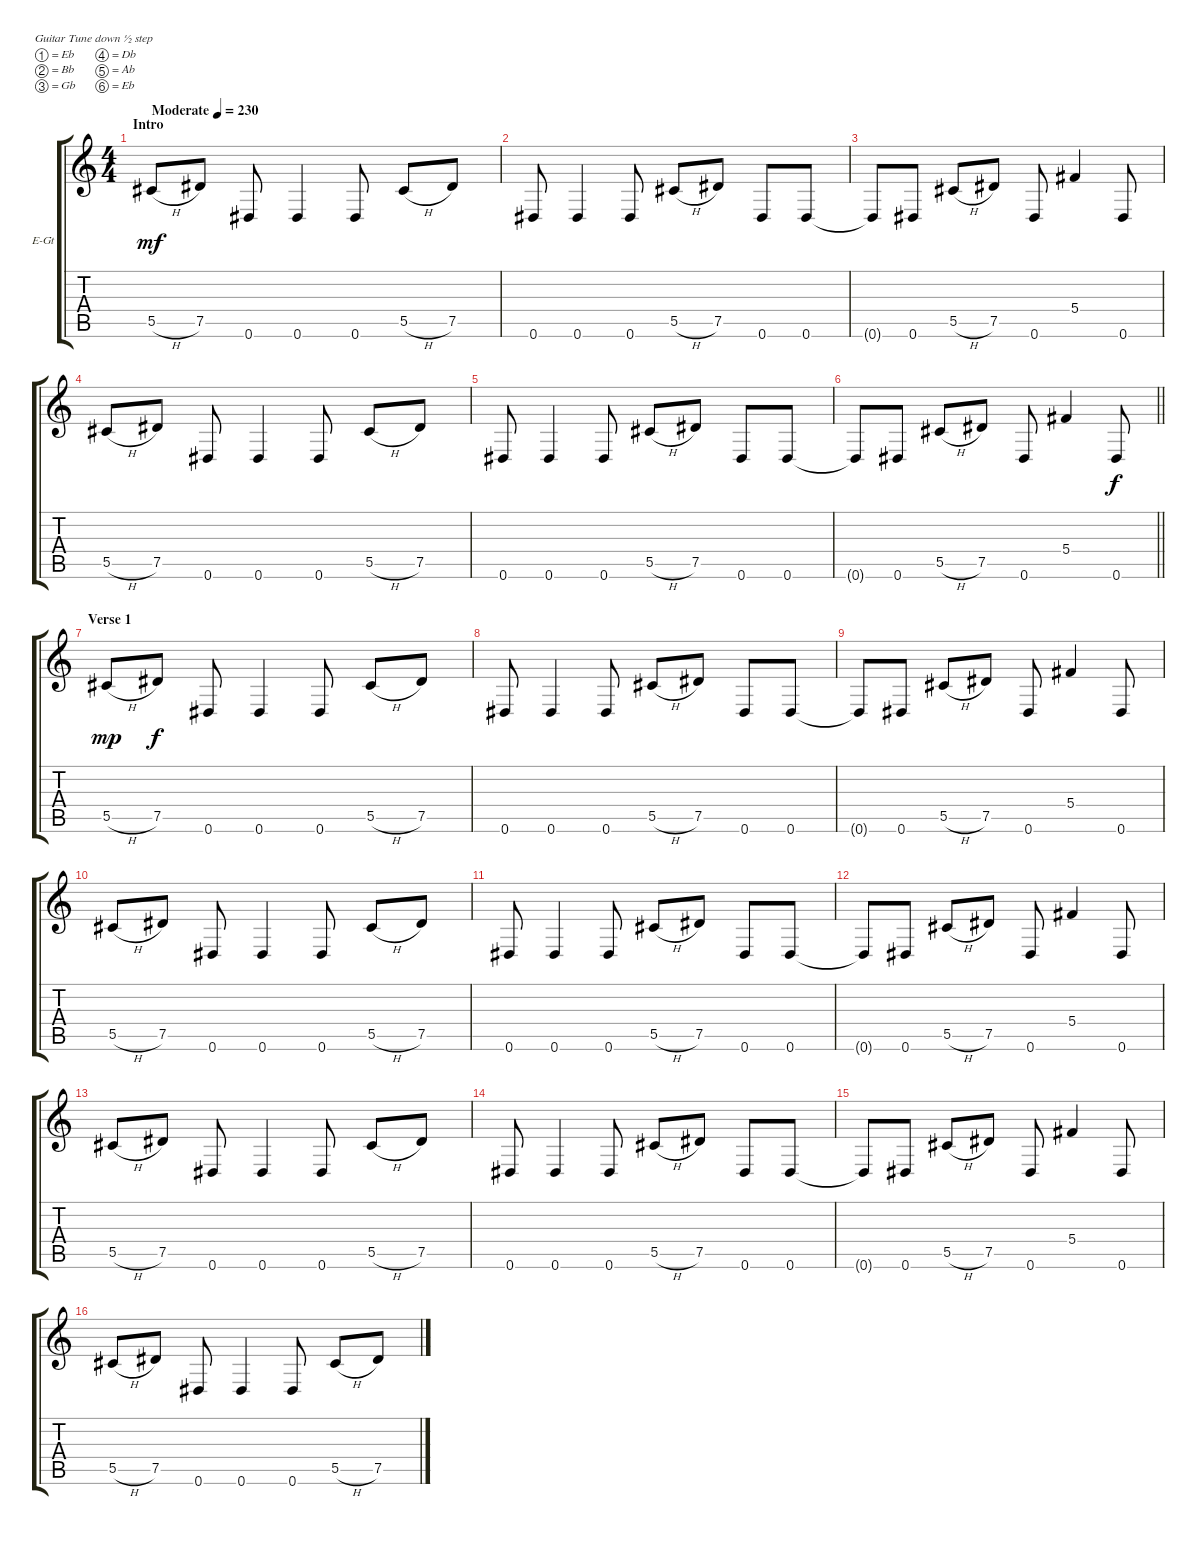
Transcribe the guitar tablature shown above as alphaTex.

\bracketExtendMode groupsimilarinstruments
\firstSystemTrackNameOrientation horizontal
\otherSystemsTrackNameOrientation horizontal
\track ("Sid Glove" "E-Gt") {instrument distortionguitar}
\staff {score tabs}
\tuning (Eb4 Bb3 Gb3 Db3 Ab2 Eb2)
\ts (4 4)
\beaming (8 2 2 2 2)
\section ("" "Intro")
\tempo (230 "Moderate")
\clef g2
\ks c
5.5{h}.8{dy mf instrument distortionguitar} 7.5.8 0.6.8 0.6.4 0.6.8 5.5{h}.8 7.5.8 |
0.6.8 0.6.4 0.6.8 5.5{h}.8 7.5.8 0.6.8 0.6.8 |
0.6{t}.8 0.6.8 5.5{h}.8 7.5.8 0.6.8 5.4.4 0.6.8 |
5.5{h}.8 7.5.8 0.6.8 0.6.4 0.6.8 5.5{h}.8 7.5.8 |
0.6.8 0.6.4 0.6.8 5.5{h}.8 7.5.8 0.6.8 0.6.8 |
\barLineRight lightlight
0.6{t}.8 0.6.8 5.5{h}.8 7.5.8 0.6.8 5.4.4 0.6.8{dy f} |
\section ("" "Verse 1")
5.5{h}.8{dy mp} 7.5.8{dy f} 0.6.8 0.6.4 0.6.8 5.5{h}.8 7.5.8 |
0.6.8 0.6.4 0.6.8 5.5{h}.8 7.5.8 0.6.8 0.6.8 |
0.6{t}.8 0.6.8 5.5{h}.8 7.5.8 0.6.8 5.4.4 0.6.8 |
5.5{h}.8 7.5.8 0.6.8 0.6.4 0.6.8 5.5{h}.8 7.5.8 |
0.6.8 0.6.4 0.6.8 5.5{h}.8 7.5.8 0.6.8 0.6.8 |
0.6{t}.8 0.6.8 5.5{h}.8 7.5.8 0.6.8 5.4.4 0.6.8 |
5.5{h}.8 7.5.8 0.6.8 0.6.4 0.6.8 5.5{h}.8 7.5.8 |
0.6.8 0.6.4 0.6.8 5.5{h}.8 7.5.8 0.6.8 0.6.8 |
0.6{t}.8 0.6.8 5.5{h}.8 7.5.8 0.6.8 5.4.4 0.6.8 |
5.5{h}.8 7.5.8 0.6.8 0.6.4 0.6.8 5.5{h}.8 7.5.8
